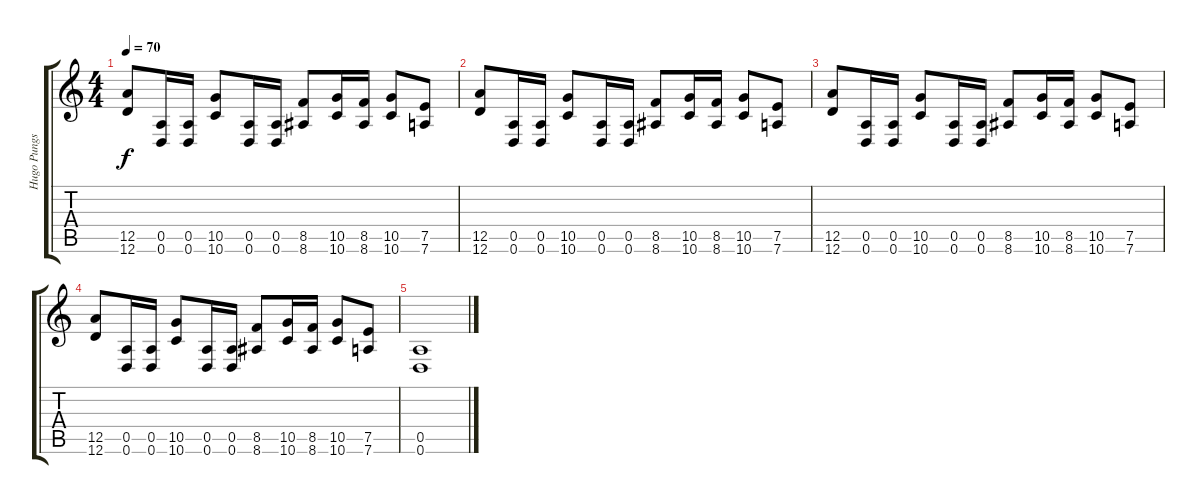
\track ("Hugo Pungs [Guit]" "Hugo Pungs") {instrument distortionguitar}
\staff {score tabs}
\tuning (E4 B3 G3 D3 A2 D2) {hide}
\ts (4 4)
\tempo 70
\clef g2
\ks c
(12.5 12.6).8{dy f} (0.5 0.6).16 (0.5 0.6).16 (10.5 10.6).8 (0.5 0.6).16 (0.5 0.6).16 (8.5 8.6).8 (10.5 10.6).16 (8.5 8.6).16 (10.5 10.6).8 (7.5 7.6).8 |
(12.5 12.6).8 (0.5 0.6).16 (0.5 0.6).16 (10.5 10.6).8 (0.5 0.6).16 (0.5 0.6).16 (8.5 8.6).8 (10.5 10.6).16 (8.5 8.6).16 (10.5 10.6).8 (7.5 7.6).8 |
(12.5 12.6).8 (0.5 0.6).16 (0.5 0.6).16 (10.5 10.6).8 (0.5 0.6).16 (0.5 0.6).16 (8.5 8.6).8 (10.5 10.6).16 (8.5 8.6).16 (10.5 10.6).8 (7.5 7.6).8 |
(12.5 12.6).8 (0.5 0.6).16 (0.5 0.6).16 (10.5 10.6).8 (0.5 0.6).16 (0.5 0.6).16 (8.5 8.6).8 (10.5 10.6).16 (8.5 8.6).16 (10.5 10.6).8 (7.5 7.6).8 |
(0.5 0.6).1
